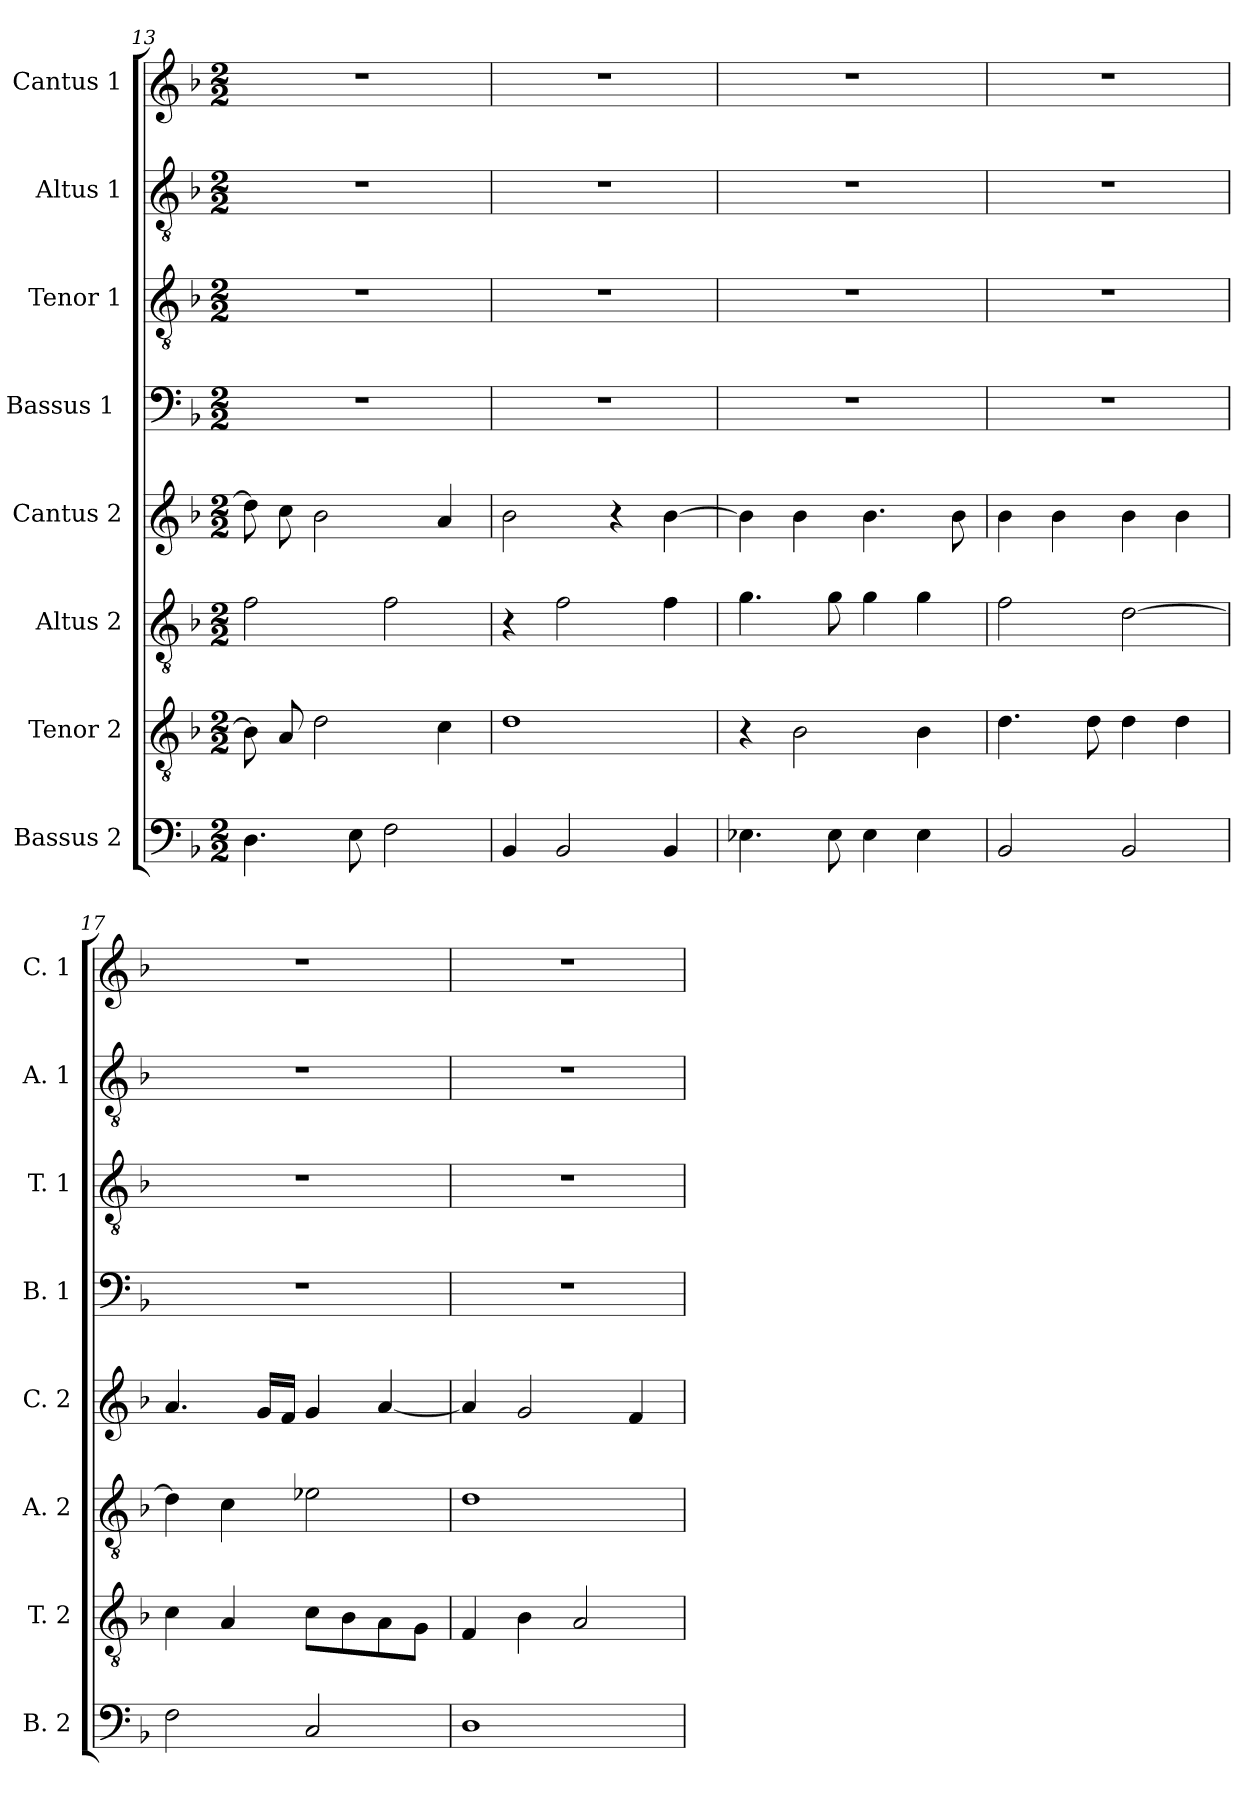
**kern	**kern	**kern	**kern	**kern	**kern	**kern	**kern
*part8	*part7	*part6	*part5	*part4	*part3	*part2	*part1
*staff8	*staff7	*staff6	*staff5	*staff4	*staff3	*staff2	*staff1
*I"Bassus 2	*I"Tenor 2	*I"Altus 2	*I"Cantus 2	*I"Bassus 1 	*I"Tenor 1	*I"Altus 1	*I"Cantus 1
*I'B. 2	*I'T. 2	*I'A. 2	*I'C. 2	*I'B. 1	*I'T. 1	*I'A. 1	*I'C. 1
*clefF4	*clefGv2	*clefGv2	*clefG2	*clefF4	*clefGv2	*clefGv2	*clefG2
*k[b-]	*k[b-]	*k[b-]	*k[b-]	*k[b-]	*k[b-]	*k[b-]	*k[b-]
*F:	*F:	*F:	*F:	*F:	*F:	*F:	*F:
*M2/2	*M2/2	*M2/2	*M2/2	*M2/2	*M2/2	*M2/2	*M2/2
=13	=13	=13	=13	=13	=13	=13	=13
4.D\	8B-\]	2f\	8dd\]	1r	1r	1r	1r
.	8A/	.	8cc\	.	.	.	.
.	2d\	.	2b-\	.	.	.	.
8E\	.	.	.	.	.	.	.
2F\	.	2f\	.	.	.	.	.
.	4c\	.	4a/	.	.	.	.
=14	=14	=14	=14	=14	=14	=14	=14
4BB-/	1d	4r	2b-\	1r	1r	1r	1r
2BB-/	.	2f\	.	.	.	.	.
.	.	.	4r	.	.	.	.
4BB-/	.	4f\	[4b-\	.	.	.	.
=15	=15	=15	=15	=15	=15	=15	=15
4.E-X\	4r	4.g\	4b-\]	1r	1r	1r	1r
.	2B-\	.	4b-\	.	.	.	.
8E-\	.	8g\	.	.	.	.	.
4E-\	.	4g\	4.b-\	.	.	.	.
4E-\	4B-\	4g\	.	.	.	.	.
.	.	.	8b-\	.	.	.	.
=16	=16	=16	=16	=16	=16	=16	=16
2BB-/	4.d\	2f\	4b-\	1r	1r	1r	1r
.	.	.	4b-\	.	.	.	.
.	8d\	.	.	.	.	.	.
2BB-/	4d\	[2d\	4b-\	.	.	.	.
.	4d\	.	4b-\	.	.	.	.
=17	=17	=17	=17	=17	=17	=17	=17
2F\	4c\	4d\]	4.a/	1r	1r	1r	1r
.	4A/	4c\	.	.	.	.	.
.	.	.	16g/LL	.	.	.	.
.	.	.	16f/JJ	.	.	.	.
2C/	8c\L	2e-X\	4g/	.	.	.	.
.	8B-\	.	.	.	.	.	.
.	8A\	.	[4a/	.	.	.	.
.	8G\J	.	.	.	.	.	.
=18	=18	=18	=18	=18	=18	=18	=18
1D	4F/	1d	4a/]	1r	1r	1r	1r
.	4B-\	.	2g/	.	.	.	.
.	2A/	.	.	.	.	.	.
.	.	.	4f/	.	.	.	.
=	=	=	=	=	=	=	=
*-	*-	*-	*-	*-	*-	*-	*-
